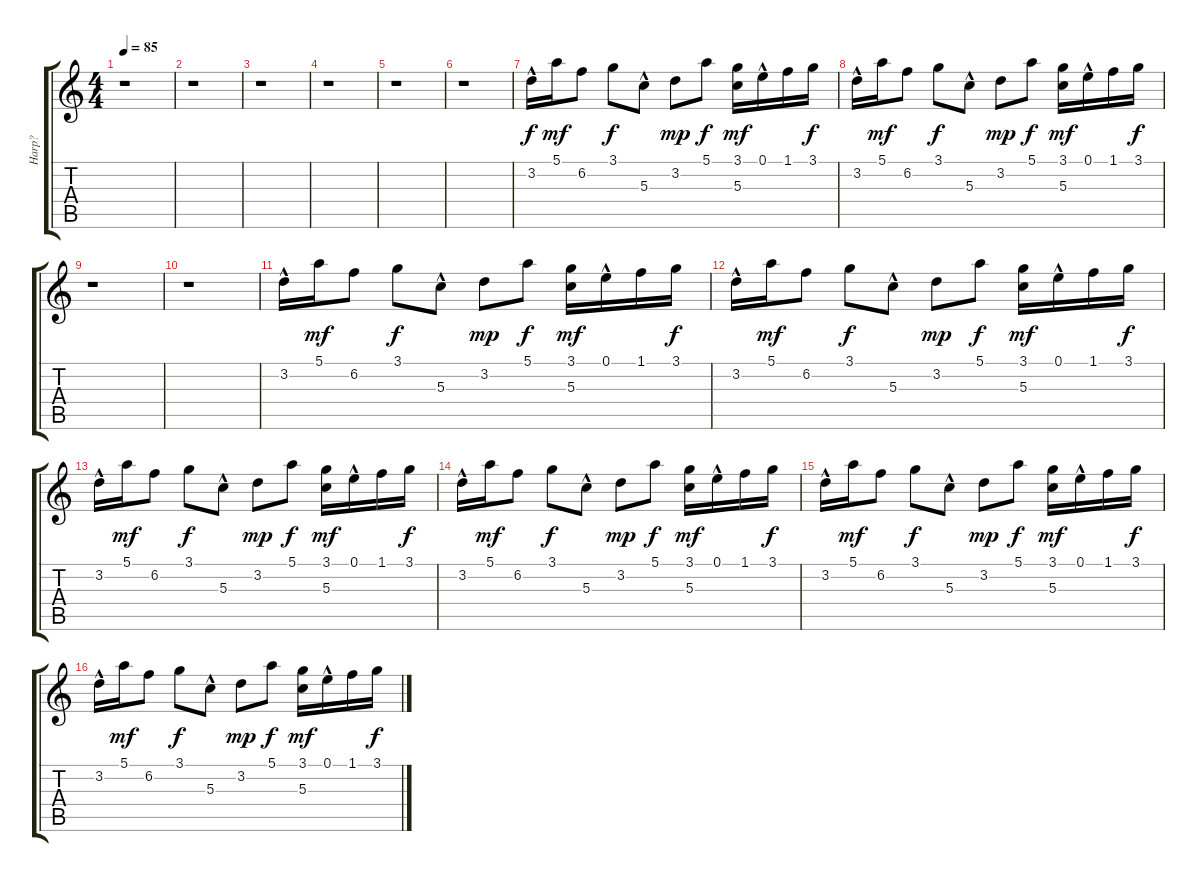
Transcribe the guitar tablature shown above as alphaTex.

\track ("Harp?" "Harp?") {instrument electricguitarjazz}
\staff {score tabs}
\tuning (E4 B3 G3 D3 A2 E2) {hide}
\ts (4 4)
\tempo 85
\clef g2
\ks c
r.1{dy f} |
r.1 |
r.1 |
r.1 |
r.1 |
r.1 |
3.2{hac}.16{volume 6} 5.1.16{dy mf} 6.2.8{volume 6} 3.1.8{dy f volume 7} 5.3{hac}.8{volume 8} 3.2.8{dy mp volume 9} 5.1.8{dy f volume 10} (3.1 5.3).16{dy mf volume 11} 0.1{hac}.16{volume 12} 1.1.16{volume 12} 3.1.16{dy f volume 13} |
3.2{hac}.16{volume 13} 5.1.16{dy mf volume 13} 6.2.8 3.1.8{dy f} 5.3{hac}.8 3.2.8{dy mp volume 14} 5.1.8{dy f} (3.1 5.3).16{dy mf} 0.1{hac}.16 1.1.16 3.1.16{dy f} |
r.1 |
r.1 |
3.2{hac}.16{volume 6} 5.1.16{dy mf} 6.2.8{volume 6} 3.1.8{dy f volume 8} 5.3{hac}.8{volume 8} 3.2.8{dy mp volume 9} 5.1.8{dy f volume 10} (3.1 5.3).16{dy mf volume 12} 0.1{hac}.16{volume 12} 1.1.16{volume 13} 3.1.16{dy f volume 13} |
3.2{hac}.16{volume 13} 5.1.16{dy mf volume 14} 6.2.8 3.1.8{dy f} 5.3{hac}.8 3.2.8{dy mp} 5.1.8{dy f} (3.1 5.3).16{dy mf} 0.1{hac}.16 1.1.16 3.1.16{dy f} |
3.2{hac}.16 5.1.16{dy mf} 6.2.8 3.1.8{dy f} 5.3{hac}.8 3.2.8{dy mp} 5.1.8{dy f} (3.1 5.3).16{dy mf} 0.1{hac}.16 1.1.16 3.1.16{dy f} |
3.2{hac}.16 5.1.16{dy mf} 6.2.8 3.1.8{dy f} 5.3{hac}.8 3.2.8{dy mp} 5.1.8{dy f} (3.1 5.3).16{dy mf} 0.1{hac}.16 1.1.16 3.1.16{dy f} |
3.2{hac}.16 5.1.16{dy mf} 6.2.8 3.1.8{dy f} 5.3{hac}.8 3.2.8{dy mp} 5.1.8{dy f} (3.1 5.3).16{dy mf} 0.1{hac}.16 1.1.16 3.1.16{dy f} |
3.2{hac}.16 5.1.16{dy mf} 6.2.8 3.1.8{dy f} 5.3{hac}.8 3.2.8{dy mp} 5.1.8{dy f} (3.1 5.3).16{dy mf} 0.1{hac}.16 1.1.16 3.1.16{dy f}
